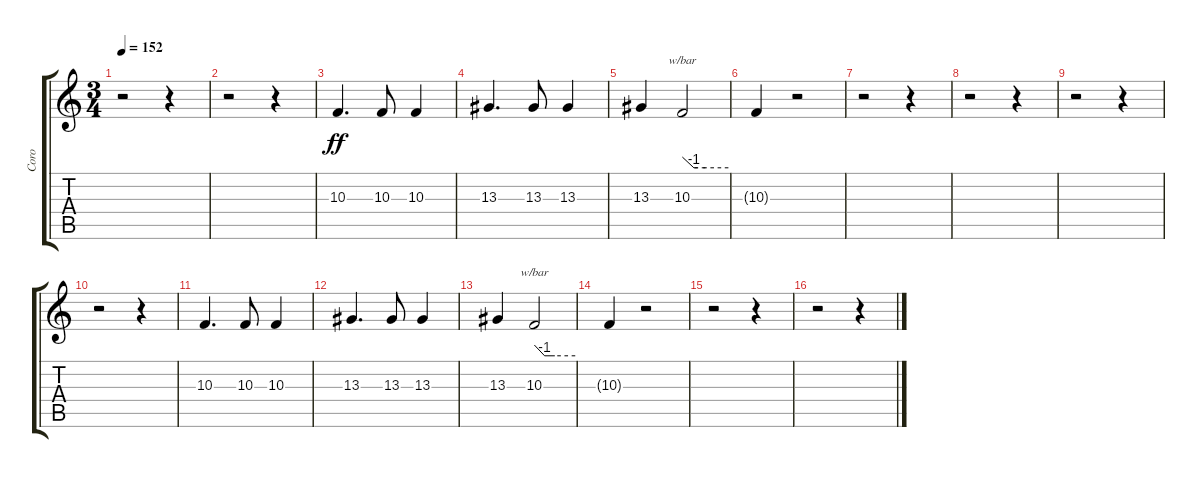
\track ("Coro" "Coro") {instrument sopranosax}
\staff {score tabs}
\tuning (E4 B3 G3 D3 A2 E2) {hide}
\ts (3 4)
\tempo 152
\clef g2
\ks c
r.2{dy ff} r.4 |
r.2 r.4 |
10.3.4{d} 10.3.8 10.3.4 |
13.3.4{d} 13.3.8 13.3.4 |
13.3.4 10.3.2{tbe (custom default 0 0 15 -4 20 -4 30 -4 60 -4)} |
10.3{t}.4 r.2 |
r.2 r.4 |
r.2 r.4 |
r.2 r.4 |
r.2 r.4 |
10.3.4{d} 10.3.8 10.3.4 |
13.3.4{d} 13.3.8 13.3.4 |
13.3.4 10.3.2{tbe (custom default 0 0 15 -4 20 -4 30 -4 60 -4)} |
10.3{t}.4 r.2 |
r.2 r.4 |
r.2 r.4
